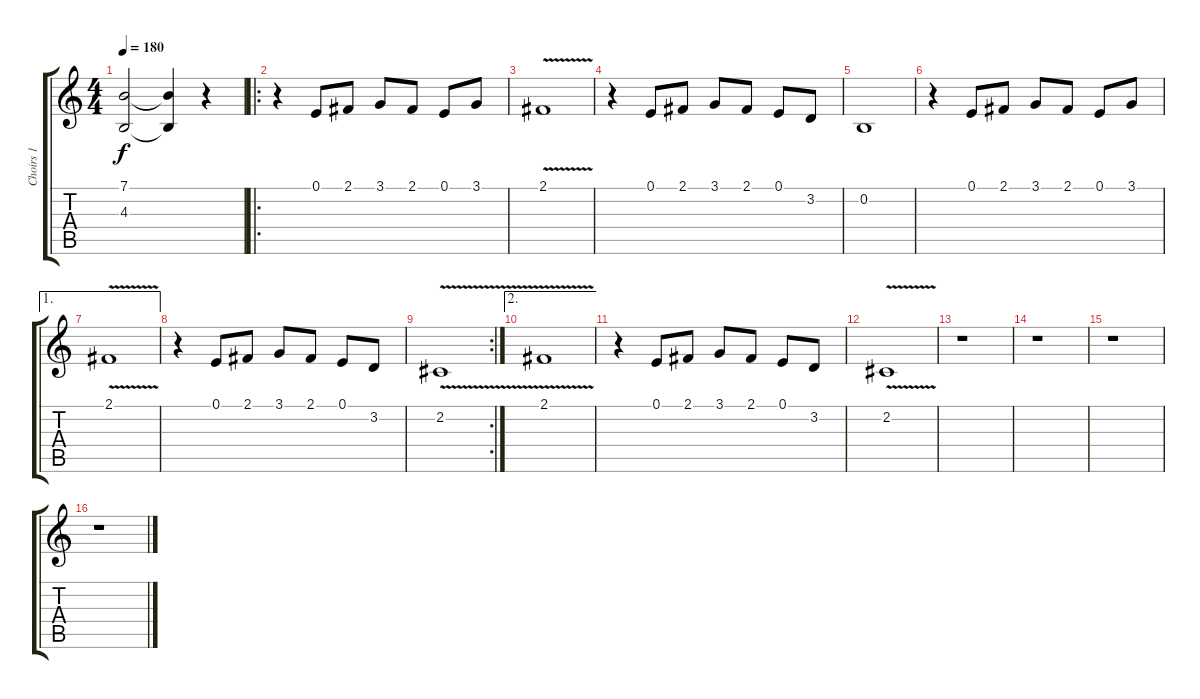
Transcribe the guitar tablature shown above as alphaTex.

\track ("Choirs 1" "Choirs 1") {instrument violin}
\staff {score tabs}
\tuning (E4 B3 G3 D3 A2 E2) {hide}
\ts (4 4)
\tempo 180
\clef g2
\ks c
(7.1 4.3).2{dy f} (7.1{t} 4.3{t}).4 r.4 |
\ro
r.4{volume 14 instrument acousticguitarsteel} 0.1.8 2.1.8 3.1.8 2.1.8 0.1.8 3.1.8 |
2.1{v}.1 |
r.4{volume 14 instrument acousticguitarsteel} 0.1.8 2.1.8 3.1.8 2.1.8 0.1.8 3.2.8 |
0.2.1 |
r.4{volume 14 instrument acousticguitarsteel} 0.1.8 2.1.8 3.1.8 2.1.8 0.1.8 3.1.8 |
\ae 1
2.1{v}.1 |
r.4{volume 14 instrument acousticguitarsteel} 0.1.8 2.1.8 3.1.8 2.1.8 0.1.8 3.2.8 |
\rc 2
2.2{v}.1 |
\ae 2
2.1{v}.1 |
r.4{volume 14 instrument acousticguitarsteel} 0.1.8 2.1.8 3.1.8 2.1.8 0.1.8 3.2.8 |
2.2{v}.1 |
r.1 |
r.1 |
r.1 |
r.1
